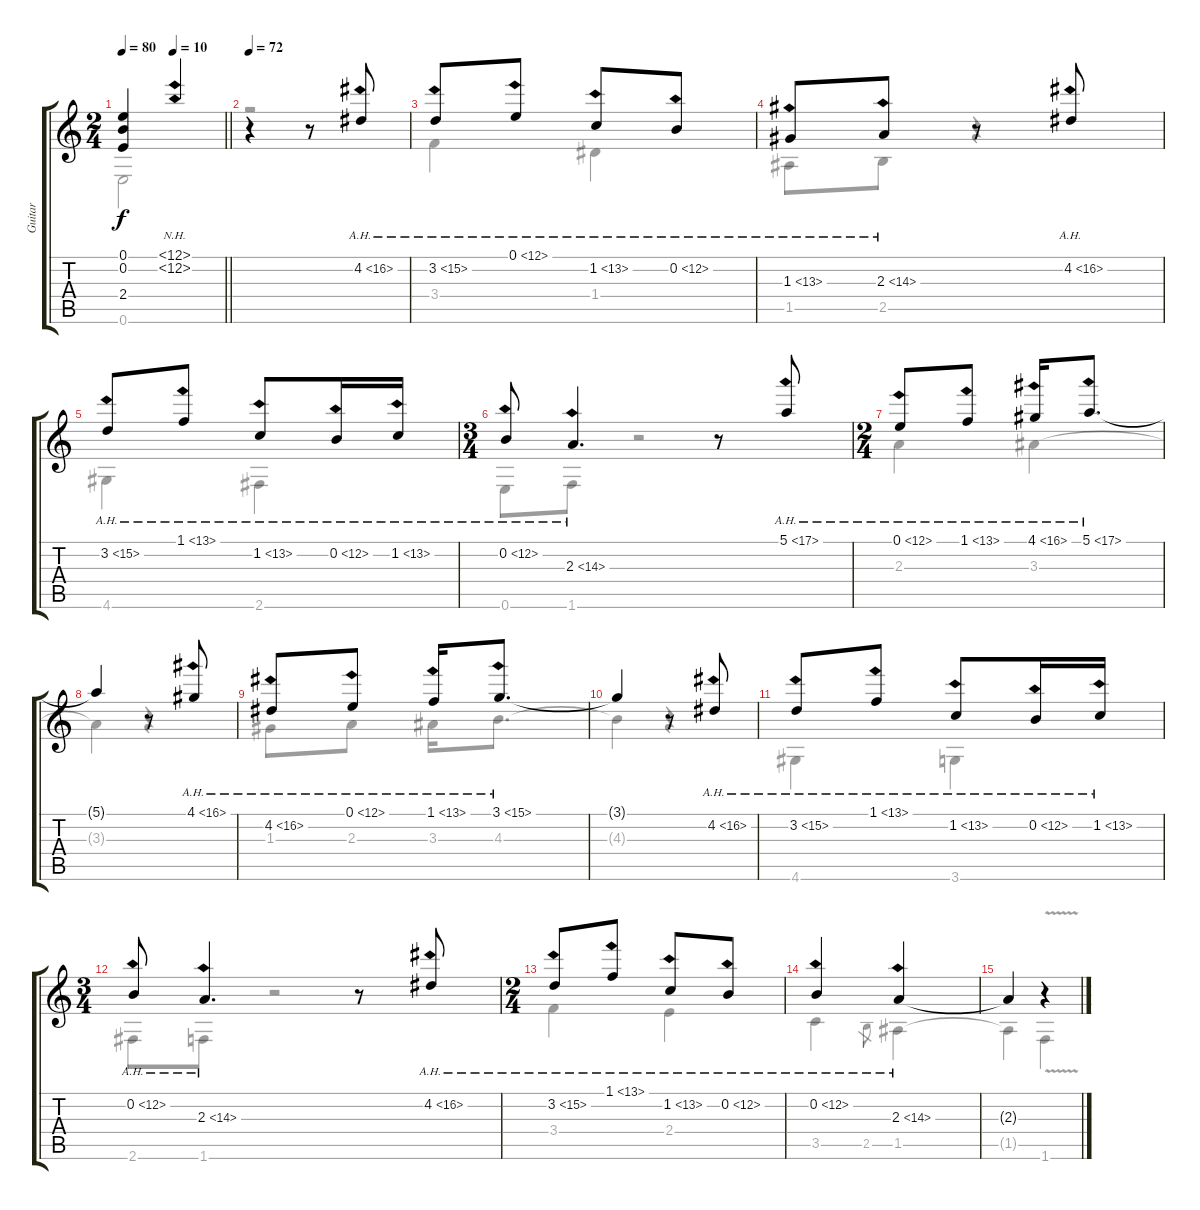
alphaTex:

\track ("Guitar" "Guitar") {instrument acousticguitarnylon}
\staff {score tabs}
\tuning (E4 B3 G3 D3 A2 E2) {hide}
\voice
\ts (2 4)
\tempo 80
\tempo (10 0.5)
\clef g2
\barLineRight lightlight
\ks aminor
(0.1 0.2 2.4).4{dy f} (12.1{nh} 12.2{nh}).4 |
\tempo 72
r.4 r.8 4.2{ah 12}.8 |
3.2{ah 12}.8 0.1{ah 12}.8 1.2{ah 12}.8 0.2{ah 12}.8 |
1.3{ah 12}.8 2.3{ah 12}.8 r.8 4.2{ah 12}.8 |
3.2{ah 12}.8 1.1{ah 12}.8 1.2{ah 12}.8 0.2{ah 12}.16 1.2{ah 12}.16 |
\ts (3 4)
0.2{ah 12}.8 2.3{ah 12}.4{d} r.8 5.1{ah 12}.8 |
\ts (2 4)
0.1{ah 12}.8 1.1{ah 12}.8 4.1{ah 12}.16 5.1{ah 12}.8{d} |
5.1{t}.4 r.8 4.1{ah 12}.8 |
4.2{ah 12}.8 0.1{ah 12}.8 1.1{ah 12}.16 3.1{ah 12}.8{d} |
3.1{t}.4 r.8 4.2{ah 12}.8 |
3.2{ah 12}.8 1.1{ah 12}.8 1.2{ah 12}.8 0.2{ah 12}.16 1.2{ah 12}.16 |
\ts (3 4)
0.2{ah 12}.8 2.3{ah 12}.4{d} r.8 4.2{ah 12}.8 |
\ts (2 4)
3.2{ah 12}.8 1.1{ah 12}.8 1.2{ah 12}.8 0.2{ah 12}.8 |
0.2{ah 12}.4 2.3{ah 12}.4 |
2.3{t}.4 r.4
\voice
\clef g2
\ottava regular
\simile none
\barLineRight lightlight
\ks aminor
0.6.2{dy f} |
r.2 |
3.4.4 1.4.4 |
1.5.8 2.5.8 r.4 |
4.6.4 2.6.4 |
0.6.8 1.6.8 r.2 |
2.3.4 3.3.4 |
3.3{t}.4 r.4 |
1.3.8 2.3.8 3.3.16 4.3.8{d} |
4.3{t}.4 r.4 |
4.6.4 3.6.4 |
2.6.8 1.6.8 r.2 |
3.4.4 2.4.4 |
3.5.4 2.5.8{gr} 1.5.4 |
1.5{t}.4 1.6{v}.4
